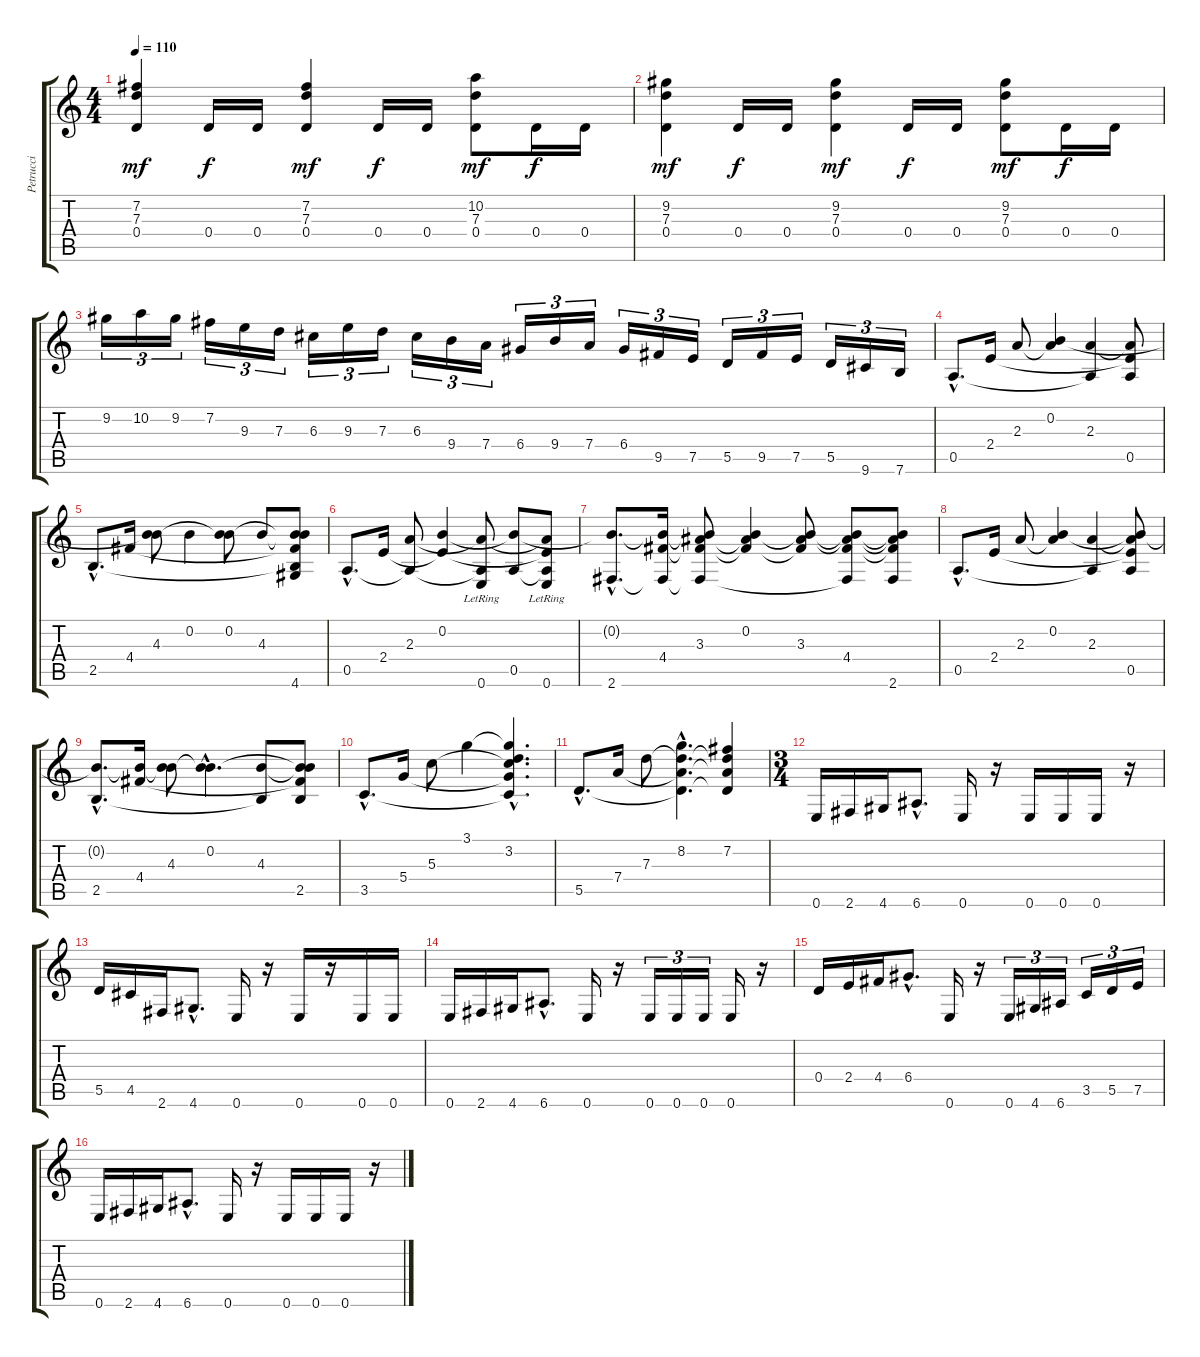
\track ("Petrucci" "Petrucci") {instrument distortionguitar}
\staff {score tabs}
\tuning (E4 B3 G3 D3 A2 E2) {hide}
\ts (4 4)
\tempo 110
\clef g2
\ks c
(7.2 7.3 0.4).4{dy mf} 0.4.16{dy f} 0.4.16 (7.2 7.3 0.4).4{dy mf} 0.4.16{dy f} 0.4.16 (10.2 7.3 0.4).8{dy mf} 0.4.16{dy f} 0.4.16 |
(9.2 7.3 0.4).4{dy mf} 0.4.16{dy f} 0.4.16 (9.2 7.3 0.4).4{dy mf} 0.4.16{dy f} 0.4.16 (9.2 7.3 0.4).8{dy mf} 0.4.16{dy f} 0.4.16 |
9.2.16{tu (3 2)} 10.2.16{tu (3 2)} 9.2.16{tu (3 2)} 7.2.16{tu (3 2)} 9.3.16{tu (3 2)} 7.3.16{tu (3 2)} 6.3.16{tu (3 2)} 9.3.16{tu (3 2)} 7.3.16{tu (3 2)} 6.3.16{tu (3 2)} 9.4.16{tu (3 2)} 7.4.16{tu (3 2)} 6.4.16{tu (3 2)} 9.4.16{tu (3 2)} 7.4.16{tu (3 2)} 6.4.16{tu (3 2)} 9.5.16{tu (3 2)} 7.5.16{tu (3 2)} 5.5.16{tu (3 2)} 9.5.16{tu (3 2)} 7.5.16{tu (3 2)} 5.5.16{tu (3 2)} 9.6.16{tu (3 2)} 7.6.16{tu (3 2)} |
0.5{hac}.8{d} 2.4.16 2.3.8 (0.2 2.3{t}).4 (2.3 0.5{t}).4 (2.3{t} 2.4{t} 0.5).8 |
2.5{hac}.8{d} 4.4.16 (0.2{t} 4.3).8 0.2.4 (0.2 4.3{t}).8 4.3.8 (0.2{t} 4.3{t} 4.4{t} 2.5{t} 4.6).8 |
0.5{hac}.8{d} 2.4.16 (2.3 0.5{t}).8 (0.2 2.4{t}).4 (2.3{t} 0.5{t} 0.6{lr}).8 (0.2{t} 0.5).8 (2.3{t} 2.4{t} 0.5{t} 0.6{lr}).8 |
(0.2{hac t} 2.6{hac}).8{d} (0.2{t} 4.4 2.6{t}).16 (0.2{t} 3.3 4.4{t} 2.6{t}).8 (0.2 3.3{t} 4.4{t}).4 (0.2{t} 3.3 4.4{t}).8 (0.2{t} 3.3{t} 4.4 2.6{t}).8 (0.2{t} 3.3{t} 4.4{t} 2.6).8 |
0.5{hac}.8{d} 2.4.16 2.3.8 (0.2 2.3{t}).4 (2.3 0.5{t}).4 (0.2{t} 2.3{t} 2.4{t} 0.5).8 |
(0.2{hac t} 2.5{hac}).8{d} (0.2{t} 4.4).16 (0.2{t} 4.3).8 (0.2{hac} 4.3{hac t}).4{d} (4.3 2.5{t}).8 (0.2{t} 4.3{t} 4.4{t} 2.5).8 |
3.5{hac}.8{d} 5.4.16 5.3.8 3.1.4 (3.1{hac t} 3.2{hac} 5.3{hac t} 5.4{hac t} 3.5{hac t}).4{d} |
5.5{hac}.8{d} 7.4.16 7.3.8 (8.2{hac} 7.3{hac t} 7.4{hac t} 5.5{hac t}).4{d} (7.2 7.3{t} 7.4{t} 5.5{t}).4 |
\ts (3 4)
0.6.16 2.6.16 4.6.16 6.6{hac}.8{d} 0.6.16 r.16 0.6.16 0.6.16 0.6.16 r.16 |
5.5.16 4.5.16 2.6.16 4.6{hac}.8{d} 0.6.16 r.16 0.6.16 r.16 0.6.16 0.6.16 |
0.6.16 2.6.16 4.6.16 6.6{hac}.8{d} 0.6.16 r.16 0.6.16{tu (3 2)} 0.6.16{tu (3 2)} 0.6.16{tu (3 2)} 0.6.16 r.16 |
0.4.16 2.4.16 4.4.16 6.4{hac}.8{d} 0.6.16 r.16 0.6.16{tu (3 2)} 4.6.16{tu (3 2)} 6.6.16{tu (3 2)} 3.5.16{tu (3 2)} 5.5.16{tu (3 2)} 7.5.16{tu (3 2)} |
0.6.16 2.6.16 4.6.16 6.6{hac}.8{d} 0.6.16 r.16 0.6.16 0.6.16 0.6.16 r.16
